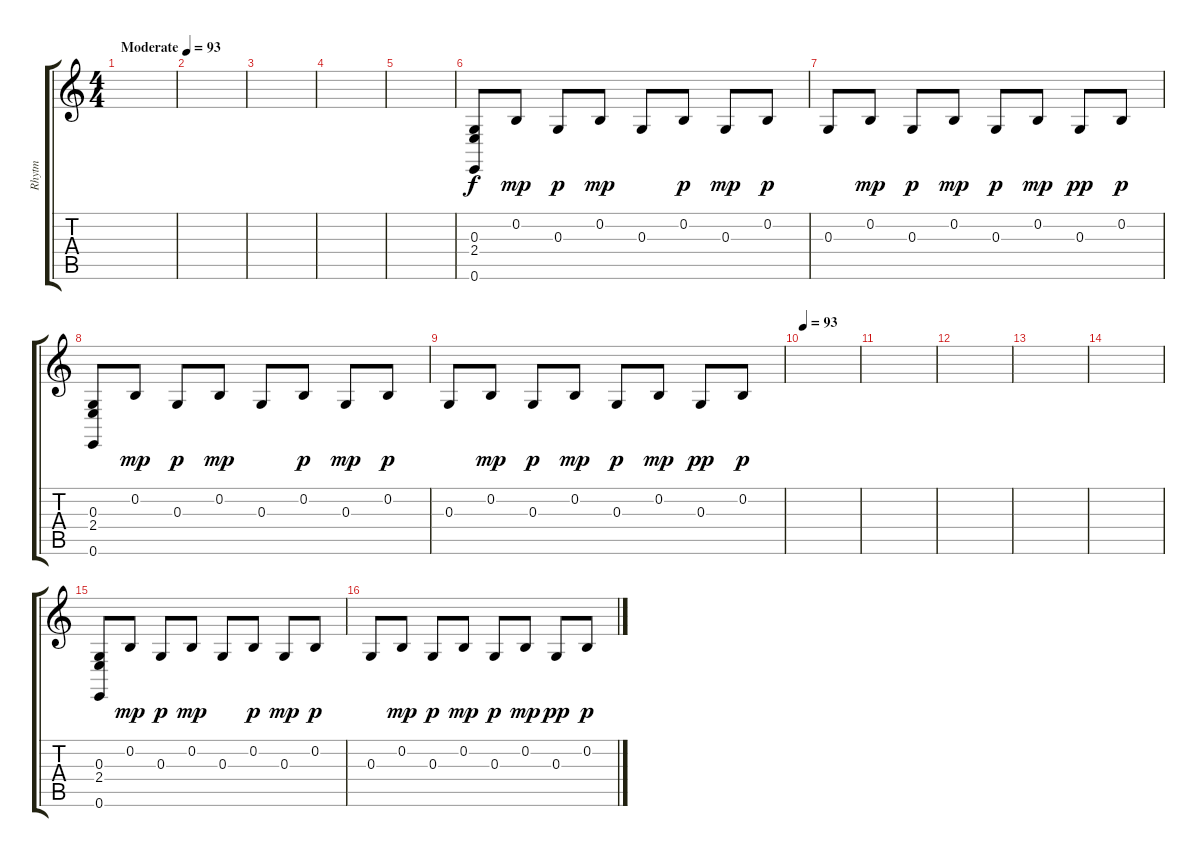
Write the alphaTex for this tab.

\track ("Rhytm" "Rhytm") {instrument acousticgrandpiano}
\staff {score tabs}
\tuning (E4 B3 G3 D3 A2 E2) {hide}
\ts (4 4)
\tempo (93 "Moderate")
\clef g2
\ks c
|
|
|
|
|
(0.3 2.4 0.6).8 0.2.8{dy mp} 0.3.8{dy p} 0.2.8{dy mp} 0.3.8 0.2.8{dy p} 0.3.8{dy mp} 0.2.8{dy p} |
0.3.8 0.2.8{dy mp} 0.3.8{dy p} 0.2.8{dy mp} 0.3.8{dy p} 0.2.8{dy mp} 0.3.8{dy pp} 0.2.8{dy p} |
(0.3 2.4 0.6).8 0.2.8{dy mp} 0.3.8{dy p} 0.2.8{dy mp} 0.3.8 0.2.8{dy p} 0.3.8{dy mp} 0.2.8{dy p} |
0.3.8 0.2.8{dy mp} 0.3.8{dy p} 0.2.8{dy mp} 0.3.8{dy p} 0.2.8{dy mp} 0.3.8{dy pp} 0.2.8{dy p} |
\tempo 93
|
|
|
|
|
(0.3 2.4 0.6).8 0.2.8{dy mp} 0.3.8{dy p} 0.2.8{dy mp} 0.3.8 0.2.8{dy p} 0.3.8{dy mp} 0.2.8{dy p} |
0.3.8 0.2.8{dy mp} 0.3.8{dy p} 0.2.8{dy mp} 0.3.8{dy p} 0.2.8{dy mp} 0.3.8{dy pp} 0.2.8{dy p}
